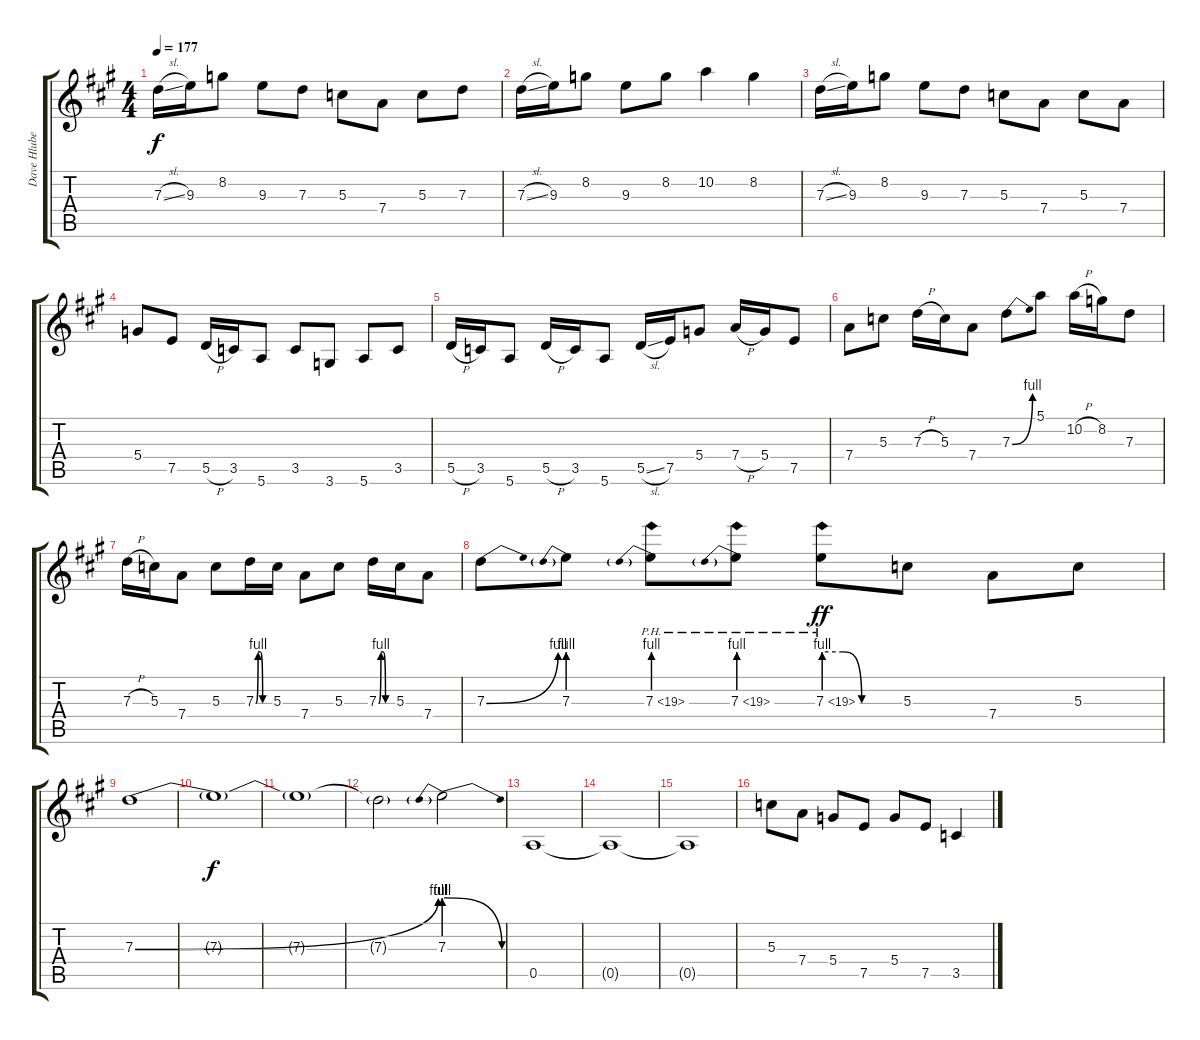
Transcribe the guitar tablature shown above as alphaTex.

\track ("Dave Hlubek Guitar" "Dave Hlube") {instrument overdrivenguitar}
\staff {score tabs}
\tuning (E4 B3 G3 D3 A2 E2) {hide}
\ts (4 4)
\tempo 177
\clef g2
\ks a
7.3{sl}.16{dy f} 9.3.16 8.2.8 9.3.8 7.3.8 5.3.8 7.4.8 5.3.8 7.3.8 |
7.3{sl}.16 9.3.16 8.2.8 9.3.8 8.2.8 10.2.4 8.2.4 |
7.3{sl}.16 9.3.16 8.2.8 9.3.8 7.3.8 5.3.8 7.4.8 5.3.8 7.4.8 |
5.4.8 7.5.8 5.5{h}.16 3.5.16 5.6.8 3.5.8 3.6.8 5.6.8 3.5.8 |
5.5{h}.16 3.5.16 5.6.8 5.5{h}.16 3.5.16 5.6.8 5.5{sl}.16 7.5.16 5.4.8 7.4{h}.16 5.4.16 7.5.8 |
7.4.8 5.3.8 7.3{h}.16 5.3.16 7.4.8 7.3{be (bend 0 0 60 4)}.8 5.1.8 10.2{h}.16 8.2.16 7.3.8 |
7.3{h}.16 5.3.16 7.4.8 5.3.8 7.3{be (custom 0 0 10 4 20 4 30 0 60 0)}.16 5.3.16 7.4.8 5.3.8 7.3{be (custom 0 0 10 4 20 4 30 0 60 0)}.16 5.3.16 7.4.8 |
7.3{be (bend 0 0 60 4)}.8 7.3{be (prebend 0 4 60 4)}.8 7.3{be (prebend 0 4 60 4) ph 12}.8 7.3{be (prebend 0 4 60 4) ph 12}.8 7.3{be (custom 0 4 15 4 30 0 60 0) ph 12}.8{dy ff} 5.3.8 7.4.8 5.3.8 |
7.3{be (bend 0 0 60 4)}.1 |
7.3{t}.1{dy f} |
7.3{t}.1 |
7.3{t}.2 7.3{be (prebendrelease 0 4 60 0)}.2 |
0.5.1 |
0.5{t}.1 |
0.5{t}.1 |
5.3.8 7.4.8 5.4.8 7.5.8 5.4.8 7.5.8 3.5.4
